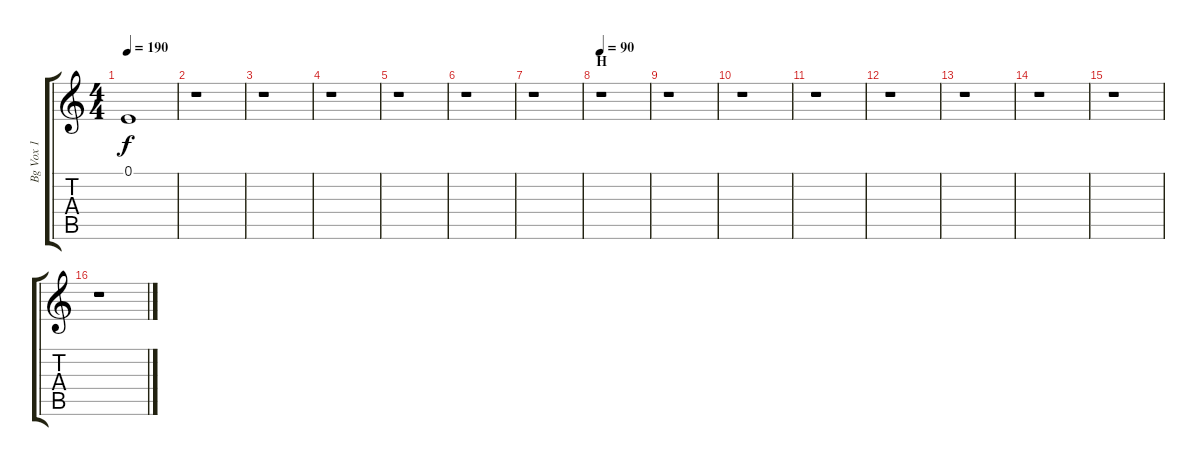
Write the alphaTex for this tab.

\track ("Bg Vox 1" "Bg Vox 1") {instrument choiraahs}
\staff {score tabs}
\tuning (E4 B3 G3 D3 A2 E2) {hide}
\ts (4 4)
\tempo 190
\clef g2
\ks c
0.1{t}.1{dy f} |
r.1 |
r.1 |
r.1 |
r.1 |
r.1 |
r.1 |
\section ("" "H")
\tempo 90
r.1 |
r.1 |
r.1 |
r.1 |
r.1 |
r.1 |
r.1 |
r.1 |
r.1
